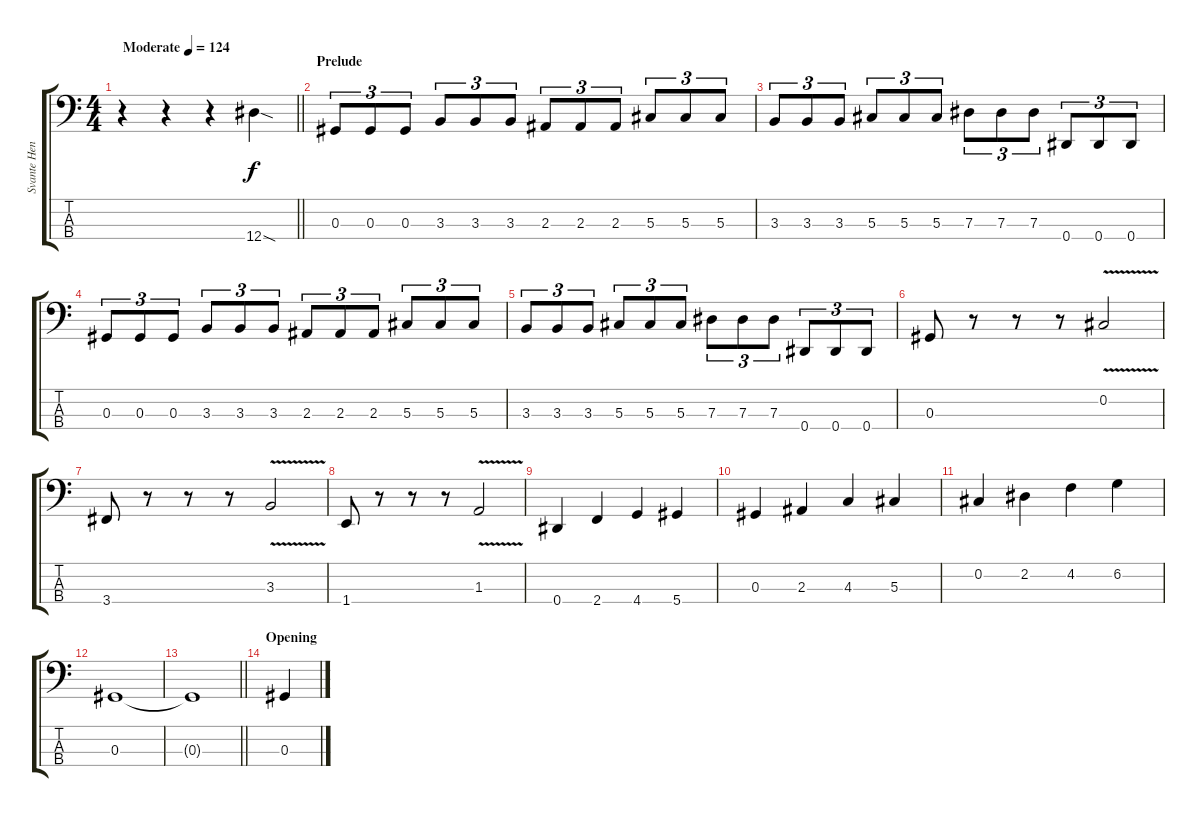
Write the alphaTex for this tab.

\track ("Svante Henrysson" "Svante Hen") {instrument electricbassfinger}
\staff {score tabs}
\tuning (Gb2 Db2 Ab1 Eb1) {hide}
\ts (4 4)
\tempo (124 "Moderate")
\clef f4
\barLineRight lightlight
\ks c
r.4{dy f instrument electricbassfinger} r.4 r.4 12.4{sod}.4 |
\section ("" "Prelude")
0.3.8{tu (3 2)} 0.3.8{tu (3 2)} 0.3.8{tu (3 2)} 3.3.8{tu (3 2)} 3.3.8{tu (3 2)} 3.3.8{tu (3 2)} 2.3.8{tu (3 2)} 2.3.8{tu (3 2)} 2.3.8{tu (3 2)} 5.3.8{tu (3 2)} 5.3.8{tu (3 2)} 5.3.8{tu (3 2)} |
3.3.8{tu (3 2)} 3.3.8{tu (3 2)} 3.3.8{tu (3 2)} 5.3.8{tu (3 2)} 5.3.8{tu (3 2)} 5.3.8{tu (3 2)} 7.3.8{tu (3 2)} 7.3.8{tu (3 2)} 7.3.8{tu (3 2)} 0.4.8{tu (3 2)} 0.4.8{tu (3 2)} 0.4.8{tu (3 2)} |
0.3.8{tu (3 2)} 0.3.8{tu (3 2)} 0.3.8{tu (3 2)} 3.3.8{tu (3 2)} 3.3.8{tu (3 2)} 3.3.8{tu (3 2)} 2.3.8{tu (3 2)} 2.3.8{tu (3 2)} 2.3.8{tu (3 2)} 5.3.8{tu (3 2)} 5.3.8{tu (3 2)} 5.3.8{tu (3 2)} |
3.3.8{tu (3 2)} 3.3.8{tu (3 2)} 3.3.8{tu (3 2)} 5.3.8{tu (3 2)} 5.3.8{tu (3 2)} 5.3.8{tu (3 2)} 7.3.8{tu (3 2)} 7.3.8{tu (3 2)} 7.3.8{tu (3 2)} 0.4.8{tu (3 2)} 0.4.8{tu (3 2)} 0.4.8{tu (3 2)} |
0.3.8 r.8 r.8 r.8 0.2{v}.2 |
3.4.8 r.8 r.8 r.8 3.3{v}.2 |
1.4.8 r.8 r.8 r.8 1.3{v}.2 |
0.4.4 2.4.4 4.4.4 5.4.4 |
0.3.4 2.3.4 4.3.4 5.3.4 |
0.2.4 2.2.4 4.2.4 6.2.4 |
0.3.1 |
\barLineRight lightlight
0.3{t}.1 |
\section ("" "Opening")
0.3.4
